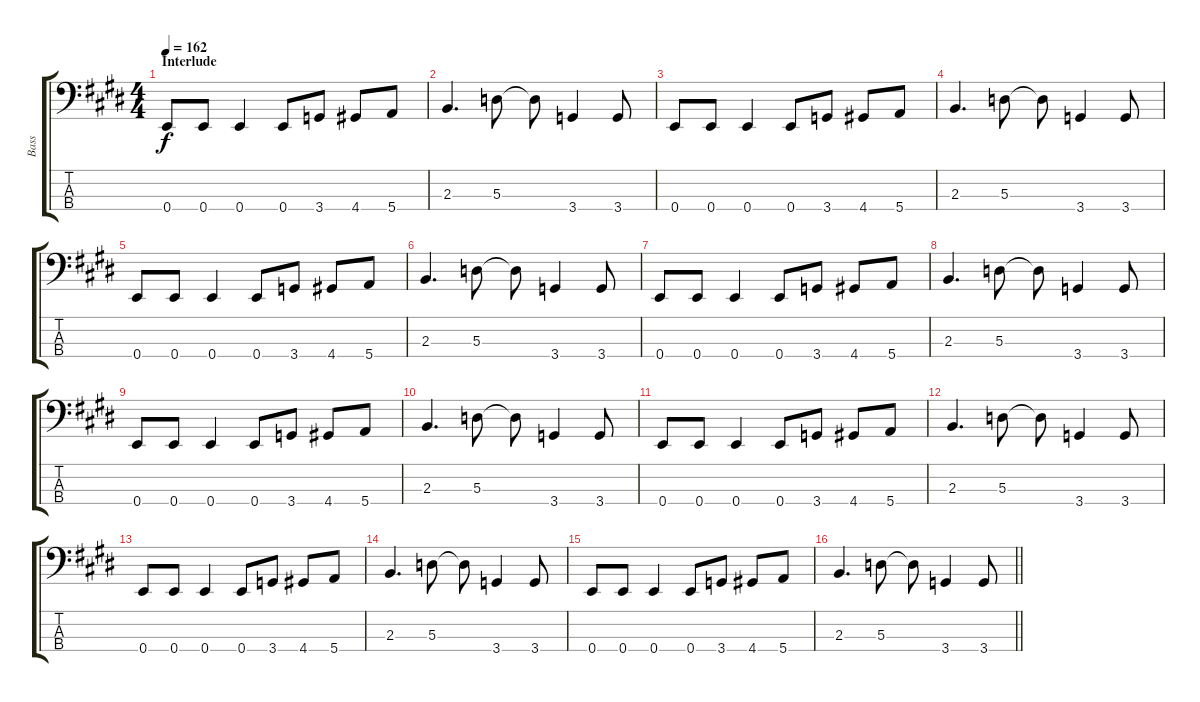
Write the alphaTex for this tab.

\track ("Bass" "Bass") {instrument electricbasspick}
\staff {score tabs}
\tuning (G2 D2 A1 E1) {hide}
\ts (4 4)
\section ("" "Interlude")
\tempo 162
\clef f4
\ks e
0.4.8{dy f} 0.4.8 0.4.4 0.4.8 3.4.8 4.4.8 5.4.8 |
2.3.4{d} 5.3.8 5.3{t}.8 3.4.4 3.4.8 |
0.4.8 0.4.8 0.4.4 0.4.8 3.4.8 4.4.8 5.4.8 |
2.3.4{d} 5.3.8 5.3{t}.8 3.4.4 3.4.8 |
0.4.8 0.4.8 0.4.4 0.4.8 3.4.8 4.4.8 5.4.8 |
2.3.4{d} 5.3.8 5.3{t}.8 3.4.4 3.4.8 |
0.4.8 0.4.8 0.4.4 0.4.8 3.4.8 4.4.8 5.4.8 |
2.3.4{d} 5.3.8 5.3{t}.8 3.4.4 3.4.8 |
0.4.8 0.4.8 0.4.4 0.4.8 3.4.8 4.4.8 5.4.8 |
2.3.4{d} 5.3.8 5.3{t}.8 3.4.4 3.4.8 |
0.4.8 0.4.8 0.4.4 0.4.8 3.4.8 4.4.8 5.4.8 |
2.3.4{d} 5.3.8 5.3{t}.8 3.4.4 3.4.8 |
0.4.8 0.4.8 0.4.4 0.4.8 3.4.8 4.4.8 5.4.8 |
2.3.4{d} 5.3.8 5.3{t}.8 3.4.4 3.4.8 |
0.4.8 0.4.8 0.4.4 0.4.8 3.4.8 4.4.8 5.4.8 |
\barLineRight lightlight
2.3.4{d} 5.3.8 5.3{t}.8 3.4.4 3.4.8
